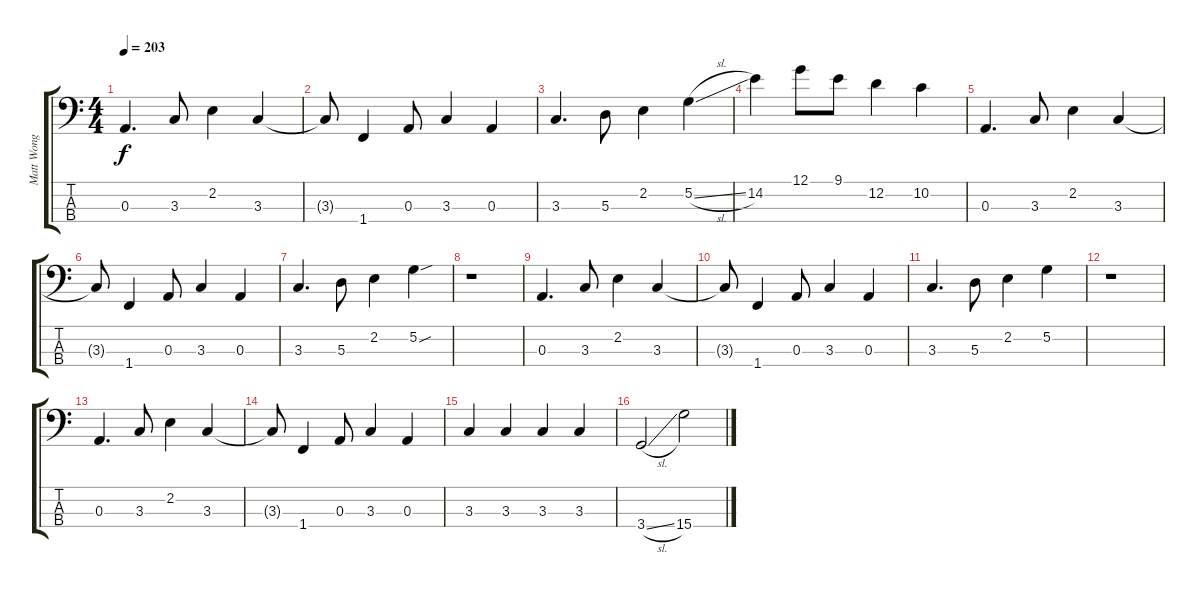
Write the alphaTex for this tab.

\track ("Matt Wong" "Matt Wong") {instrument electricbassfinger}
\staff {score tabs}
\tuning (G2 D2 A1 E1) {hide}
\ts (4 4)
\tempo 203
\clef f4
\ks c
0.3.4{d dy f} 3.3.8 2.2.4 3.3.4 |
3.3{t}.8 1.4.4 0.3.8 3.3.4 0.3.4 |
3.3.4{d} 5.3.8 2.2.4 5.2{sl}.4 |
14.2.4 12.1.8 9.1.8 12.2.4 10.2.4 |
0.3.4{d} 3.3.8 2.2.4 3.3.4 |
3.3{t}.8 1.4.4 0.3.8 3.3.4 0.3.4 |
3.3.4{d} 5.3.8 2.2.4 5.2{sou}.4 |
r.1 |
0.3.4{d} 3.3.8 2.2.4 3.3.4 |
3.3{t}.8 1.4.4 0.3.8 3.3.4 0.3.4 |
3.3.4{d} 5.3.8 2.2.4 5.2.4 |
r.1 |
0.3.4{d} 3.3.8 2.2.4 3.3.4 |
3.3{t}.8 1.4.4 0.3.8 3.3.4 0.3.4 |
3.3.4 3.3.4 3.3.4 3.3.4 |
3.4{sl}.2 15.4.2
